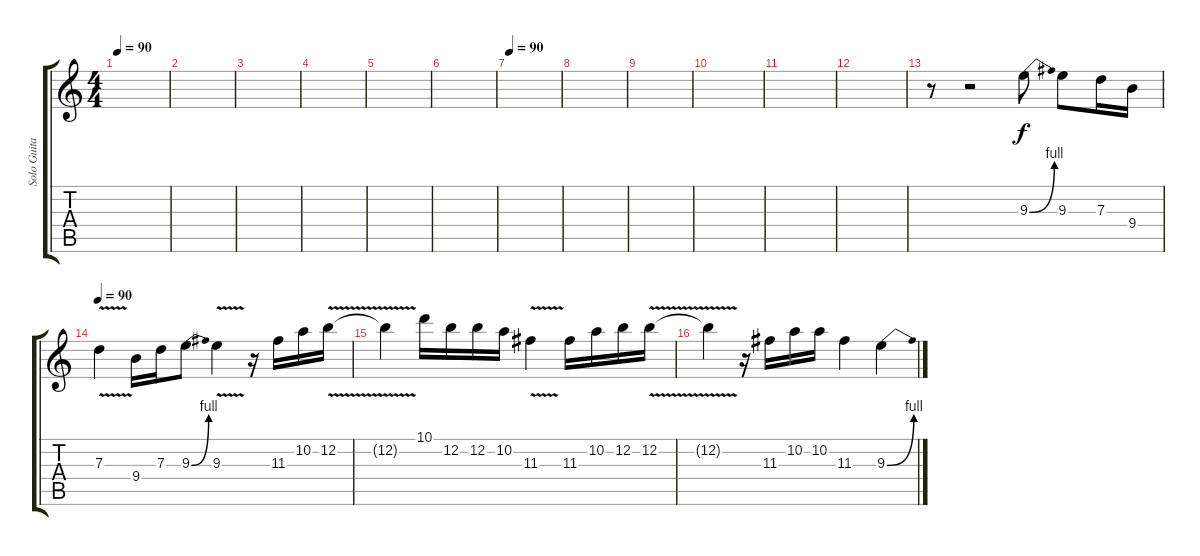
\track ("Solo Guitar" "Solo Guita") {instrument overdrivenguitar}
\staff {score tabs}
\tuning (E4 B3 G3 D3 A2 E2) {hide}
\ts (4 4)
\tempo 90
\clef g2
\ks c
|
|
|
|
|
|
\tempo 90
|
|
|
|
|
|
r.8 r.2 9.3{be (bend 0 0 60 4)}.8 9.3.8 7.3.16 9.4.16 |
\tempo 90
7.3{v}.4 9.4.16 7.3.16 9.3{be (bend 0 0 60 4)}.8 9.3{v}.4 r.16 11.3.16 10.2.16 12.2{v}.16 |
12.2{v t}.4 10.1.16 12.2.16 12.2.16 10.2.16 11.3{v}.4 11.3.16 10.2.16 12.2.16 12.2{v}.16 |
12.2{v t}.4 r.16 11.3.16 10.2.16 10.2.16 11.3.4 9.3{be (bend 0 0 60 4)}.4
